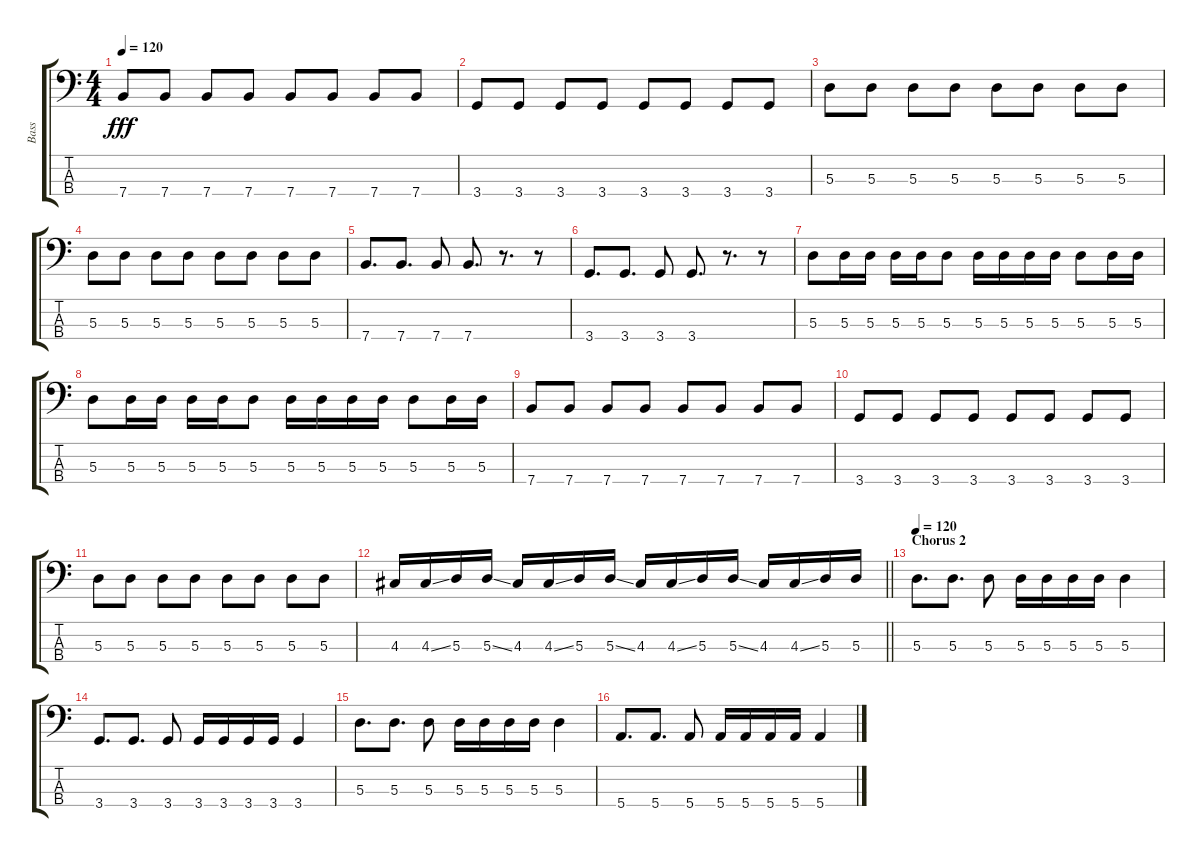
\track ("Bass" "Bass") {instrument electricbassfinger}
\staff {score tabs}
\tuning (G2 D2 A1 E1) {hide}
\ts (4 4)
\tempo 120
\clef f4
\ks c
7.4.8{dy fff} 7.4.8 7.4.8 7.4.8 7.4.8 7.4.8 7.4.8 7.4.8 |
3.4.8 3.4.8 3.4.8 3.4.8 3.4.8 3.4.8 3.4.8 3.4.8 |
5.3.8 5.3.8 5.3.8 5.3.8 5.3.8 5.3.8 5.3.8 5.3.8 |
5.3.8 5.3.8 5.3.8 5.3.8 5.3.8 5.3.8 5.3.8 5.3.8 |
7.4.8{d} 7.4.8{d} 7.4.8 7.4.8{d} r.8{d} r.8 |
3.4.8{d} 3.4.8{d} 3.4.8 3.4.8{d} r.8{d} r.8 |
5.3.8 5.3.16 5.3.16 5.3.16 5.3.16 5.3.8 5.3.16 5.3.16 5.3.16 5.3.16 5.3.8 5.3.16 5.3.16 |
5.3.8 5.3.16 5.3.16 5.3.16 5.3.16 5.3.8 5.3.16 5.3.16 5.3.16 5.3.16 5.3.8 5.3.16 5.3.16 |
7.4.8 7.4.8 7.4.8 7.4.8 7.4.8 7.4.8 7.4.8 7.4.8 |
3.4.8 3.4.8 3.4.8 3.4.8 3.4.8 3.4.8 3.4.8 3.4.8 |
5.3.8 5.3.8 5.3.8 5.3.8 5.3.8 5.3.8 5.3.8 5.3.8 |
\barLineRight lightlight
4.3.16 4.3{ss}.16 5.3.16 5.3{ss}.16 4.3.16 4.3{ss}.16 5.3.16 5.3{ss}.16 4.3.16 4.3{ss}.16 5.3.16 5.3{ss}.16 4.3.16 4.3{ss}.16 5.3.16 5.3.16 |
\section ("" "Chorus 2")
\tempo 120
5.3.8{d} 5.3.8{d} 5.3.8 5.3.16 5.3.16 5.3.16 5.3.16 5.3.4 |
3.4.8{d} 3.4.8{d} 3.4.8 3.4.16 3.4.16 3.4.16 3.4.16 3.4.4 |
5.3.8{d} 5.3.8{d} 5.3.8 5.3.16 5.3.16 5.3.16 5.3.16 5.3.4 |
5.4.8{d} 5.4.8{d} 5.4.8 5.4.16 5.4.16 5.4.16 5.4.16 5.4.4
